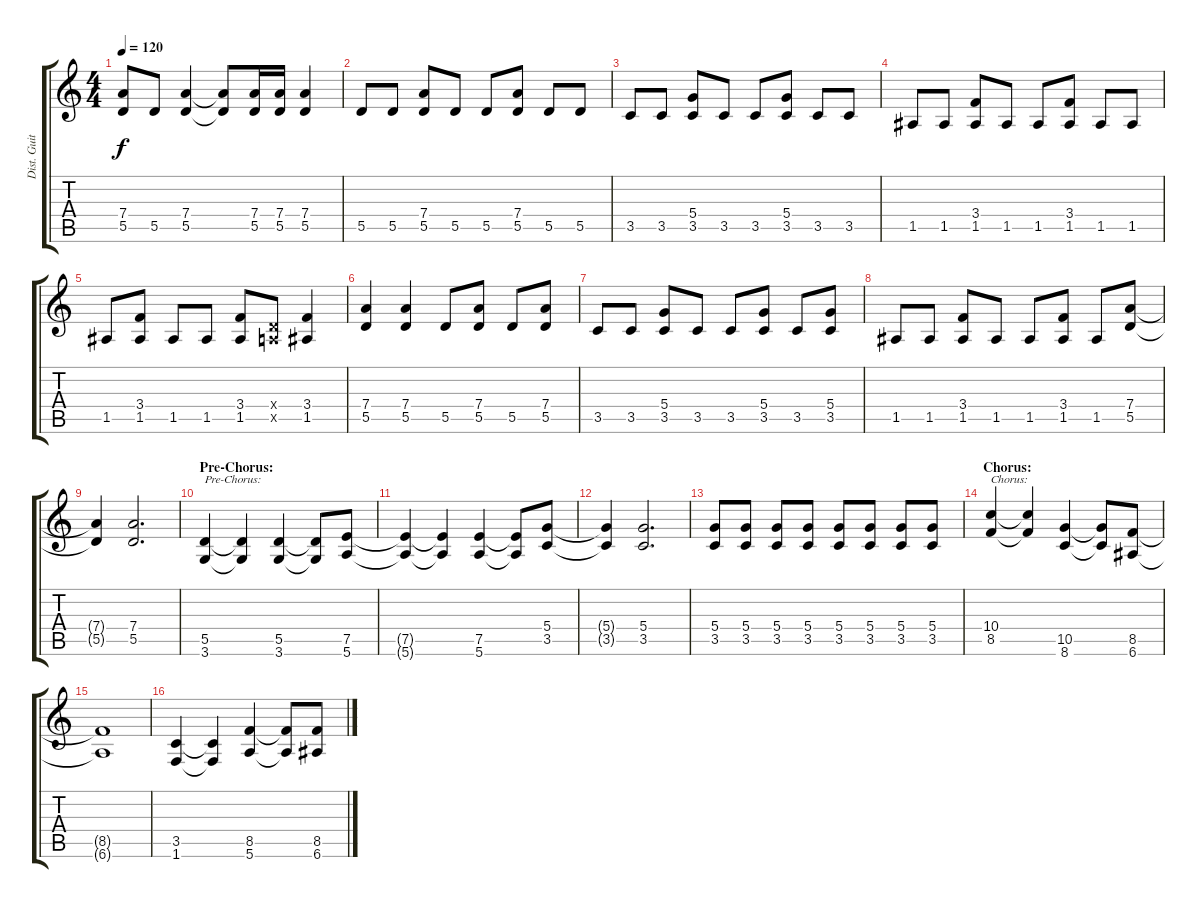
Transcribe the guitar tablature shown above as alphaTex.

\track ("Dist. Guitar 2" "Dist. Guit") {instrument overdrivenguitar}
\staff {score tabs}
\tuning (E4 B3 G3 D3 A2 E2) {hide}
\ts (4 4)
\tempo 120
\clef g2
\ks c
(7.4{t} 5.5{t}).8{dy f} 5.5.8 (7.4 5.5).4 (7.4{t} 5.5{t}).8 (7.4 5.5).16 (7.4 5.5).16 (7.4 5.5).4 |
5.5.8 5.5.8 (7.4 5.5).8 5.5.8 5.5.8 (7.4 5.5).8 5.5.8 5.5.8 |
3.5.8 3.5.8 (5.4 3.5).8 3.5.8 3.5.8 (5.4 3.5).8 3.5.8 3.5.8 |
1.5.8 1.5.8 (3.4 1.5).8 1.5.8 1.5.8 (3.4 1.5).8 1.5.8 1.5.8 |
1.5.8 (3.4 1.5).8 1.5.8 1.5.8 (3.4 1.5).8 (0.4{x} 0.5{x}).8 (3.4 1.5).4 |
(7.4 5.5).4 (7.4 5.5).4 5.5.8 (7.4 5.5).8 5.5.8 (7.4 5.5).8 |
3.5.8 3.5.8 (5.4 3.5).8 3.5.8 3.5.8 (5.4 3.5).8 3.5.8 (5.4 3.5).8 |
1.5.8 1.5.8 (3.4 1.5).8 1.5.8 1.5.8 (3.4 1.5).8 1.5.8 (7.4 5.5).8 |
(7.4{t} 5.5{t}).4 (7.4 5.5).2{d} |
\section ("" "Pre-Chorus:")
(5.5 3.6).4{txt "Pre-Chorus:"} (5.5{t} 3.6{t}).4 (5.5 3.6).4 (5.5{t} 3.6{t}).8 (7.5 5.6).8 |
(7.5{t} 5.6{t}).4 (7.5{t} 5.6{t}).4 (7.5 5.6).4 (7.5{t} 5.6{t}).8 (5.4 3.5).8 |
(5.4{t} 3.5{t}).4 (5.4 3.5).2{d} |
(5.4 3.5).8 (5.4 3.5).8 (5.4 3.5).8 (5.4 3.5).8 (5.4 3.5).8 (5.4 3.5).8 (5.4 3.5).8 (5.4 3.5).8 |
\section ("" "Chorus:")
(10.4 8.5).4{txt "Chorus:"} (10.4{t} 8.5{t}).4 (10.5 8.6).4 (10.5{t} 8.6{t}).8 (8.5 6.6).8 |
(8.5{t} 6.6{t}).1 |
(3.5 1.6).4 (3.5{t} 1.6{t}).4 (8.5 5.6).4 (8.5{t} 5.6{t}).8 (8.5 6.6).8
